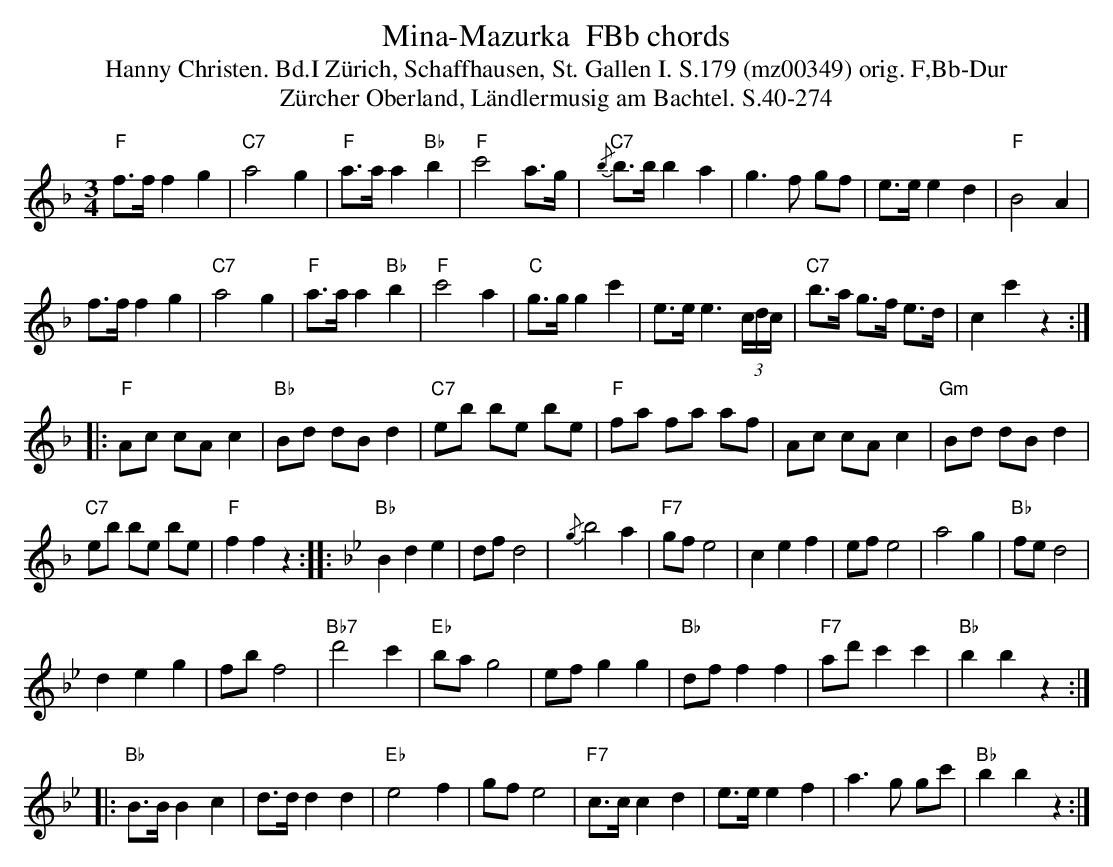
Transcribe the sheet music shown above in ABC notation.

X:1
T: Mina-Mazurka  FBb chords
T:Hanny Christen. Bd.I Zürich, Schaffhausen, St. Gallen I. S.179 (mz00349) orig. F,Bb-Dur
T: Z\"urcher Oberland, L\"andlermusig am Bachtel. S.40-274
M:3/4
L:1/8
K:F %%MIDI gchordon
"F"f>ff2g2 | "C7"a4g2 | "F"a>aa2"Bb"b2 | "F"c'4a>g | "C7"{/b}b>b b2a2 | g3f gf | e>ee2d2 | "F"B4A2 |
f>ff2g2 | "C7"a4g2 | "F"a>aa2"Bb"b2 | "F"c'4a2 | "C"g>gg2c'2 | e>ee3 (3c/d/c/ | "C7"b>a g>f e>d | c2c'2z2 ::
"F"Ac cAc2 | "Bb"Bd dBd2 | "C7"eb be be | "F"fa fa af | Ac cAc2 | "Gm"Bd dBd2 |
"C7"eb be be | "F"f2f2z2 :: [K:Bb] "Bb"B2d2e2 | dfd4 | {/g}b4a2 | "F7"gfe4 | c2e2f2 | efe4 | a4g2 | "Bb"fed4 |
d2e2g2 | fbf4 | "Bb7"d'4c'2 | "Eb"bag4 | efg2g2 | "Bb"dff2f2 | "F7"ad'c'2c'2 | "Bb"b2b2z2 ::
"Bb"B>BB2c2 | d>dd2d2 | "Eb"e4f2 | gfe4 | "F7"c>cc2d2 | e>ee2f2 | a3g gc' | "Bb"b2b2z2 :|
